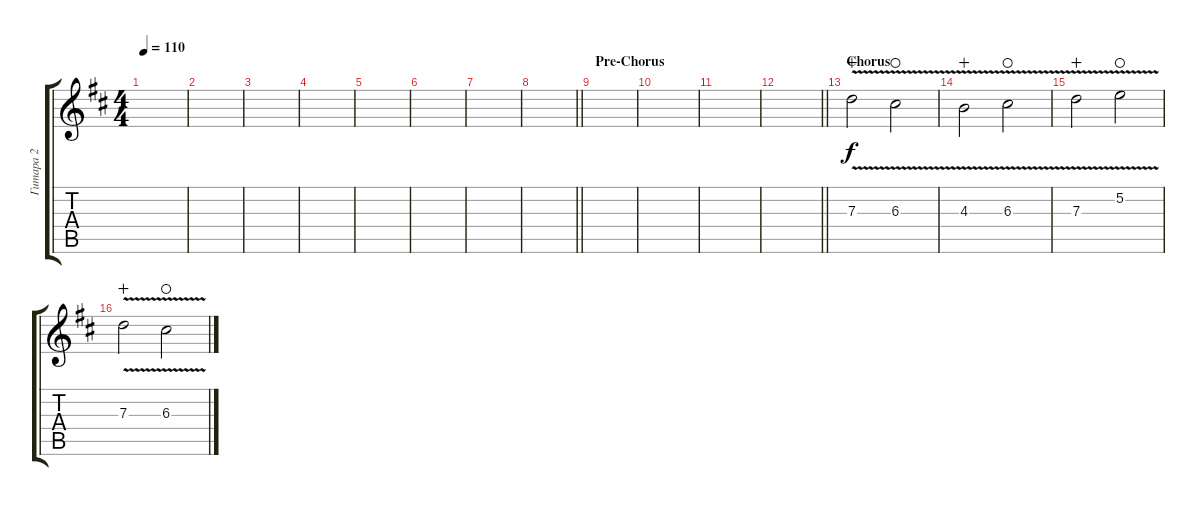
\track ("Гитара 2" "Гитара 2") {instrument distortionguitar}
\staff {score tabs}
\tuning (E4 B3 G3 D3 A2 E2) {hide}
\ts (4 4)
\tempo 110
\clef g2
\ks bminor
|
|
|
|
|
|
|
\barLineRight lightlight
|
\section ("" "Pre-Chorus")
|
|
|
\barLineRight lightlight
|
\section ("" "Chorus")
7.3{v}.2{wahc} 6.3{v}.2{waho} |
4.3{v}.2{wahc} 6.3{v}.2{waho} |
7.3{v}.2{wahc} 5.2{v}.2{waho} |
7.3{v}.2{wahc} 6.3{v}.2{waho}
